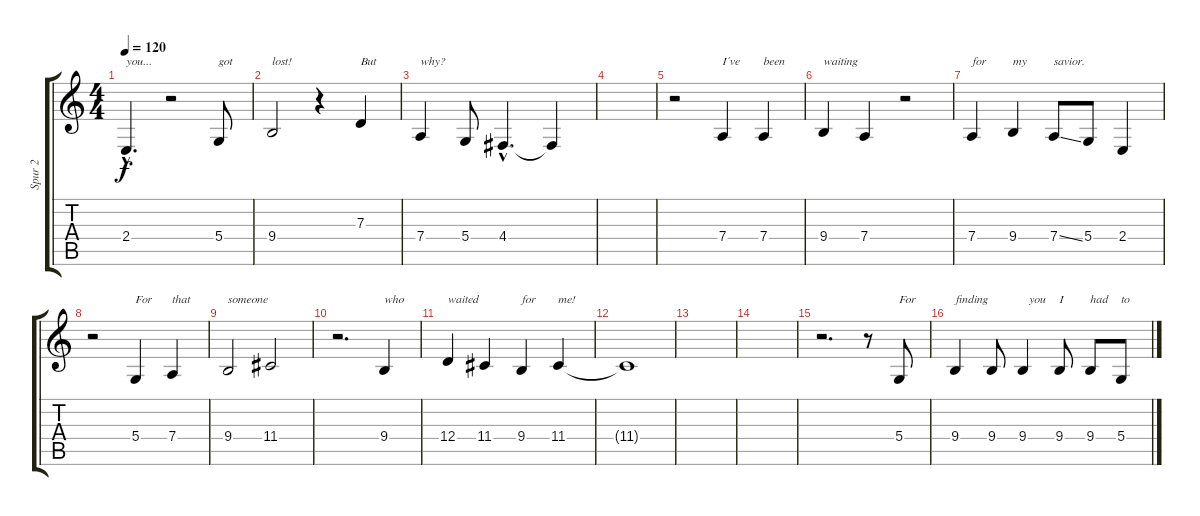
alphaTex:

\track ("Spur 2" "Spur 2") {instrument lead6voice}
\staff {score tabs}
\tuning (E4 B3 G3 D3 A2 E2) {hide}
\ts (4 4)
\tempo 120
\clef g2
\ks c
2.4{hac}.4{d txt "you..." dy f} r.2 5.4.8{txt "got"} |
9.4.2{txt "lost!"} r.4 7.3.4{txt "But"} |
7.4.4{txt "why?"} 5.4.8 4.4{hac}.4{d} 4.4{t}.4 |
|
r.2 7.4.4{txt "I´ve"} 7.4.4{txt "been"} |
9.4.4{txt "waiting"} 7.4.4 r.2 |
7.4.4{txt "for"} 9.4.4{txt "my"} 7.4{ss}.8{txt "savior."} 5.4.8 2.4.4 |
r.2 5.4.4{txt "For"} 7.4.4{txt "that"} |
9.4.2{txt "someone"} 11.4.2 |
r.2{d} 9.4.4{txt "who"} |
12.4.4{txt "waited"} 11.4.4 9.4.4{txt "for"} 11.4.4{txt "me!"} |
11.4{t}.1 |
|
|
r.2{d} r.8 5.4.8{txt "For"} |
9.4.4{txt "finding"} 9.4.8 9.4.4{txt "  you"} 9.4.8{txt "I"} 9.4.8{txt "had"} 5.4.8{txt "to"}
